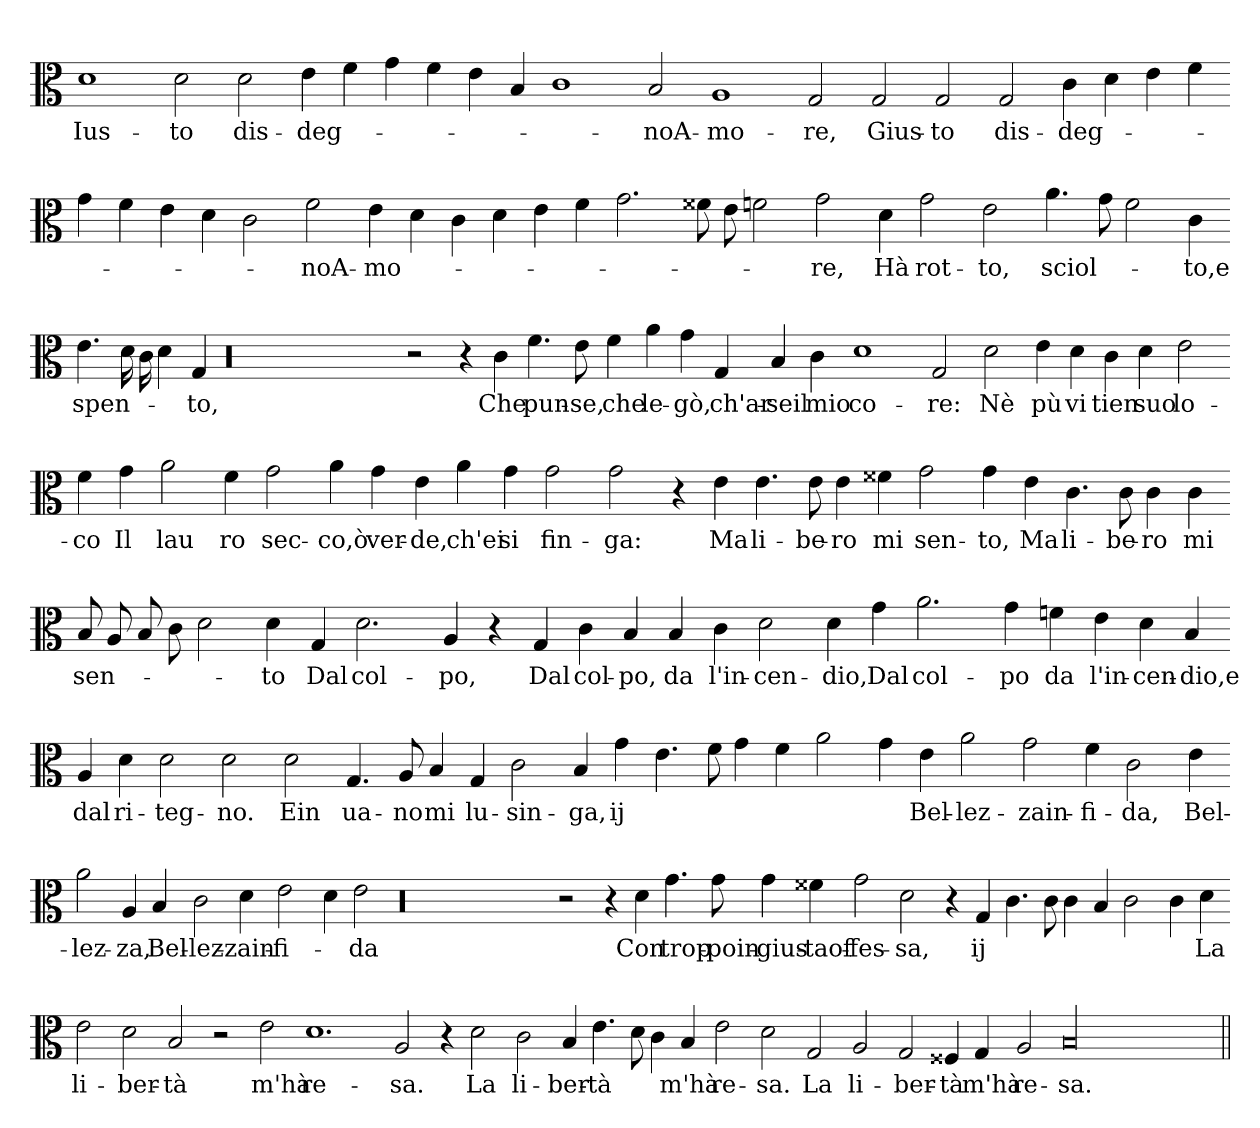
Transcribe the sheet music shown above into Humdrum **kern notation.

**kern	**text
*part1	*part1
*staff1	*staff1
*clefC3	*
*k[]	*
=	=
1d	Ius-
2d	to
2d	dis-
4e	deg-
4f	.
4g	.
4f	.
4e	.
4B	.
1c	.
2B	noA-
1A	mo-
2G	re,
2G	Gius-
2G	to
2G	dis-
4c	deg-
4d	.
4e	.
4f	.
=-	=-
4g	.
4f	.
4e	.
4d	.
2c	.
2f	noA-
4e	mo-
4d	.
4c	.
4d	.
4e	.
4f	.
2.g	.
8f##X	.
8e	.
2f	.
2g	re,
4d	Hà
2g	rot-
2e	to,
4.a	sciol-
8g	.
2f	.
4c	to,e
=-	=-
4.e	spen-
16d	.
16c	.
4d	.
4G	to,
00r	.
2r	.
4r	.
4c	Che
4.f	pun-
8e	se,
4f	che
4a	le-
4g	gò,
4G	ch'ar-
4B	seil
4c	mio
1d	co-
2G	re:
2d	Nѐ
4e	pù
4d	vi
4c	tien
4d	suo
2e	lo-
=-	=-
4f	co
4g	Il
2a	lau
4f	ro
2g	sec-
4a	co,ò
4g	ver-
4e	de,
4a	ch'ei
4g	si
2g	fin-
2g	ga:
4r	.
4e	Ma
4.e	li-
8e	be-
4e	ro
4f##X	mi
2g	sen-
4g	to,
4e	Ma
4.c	li-
8c	be-
4c	ro
4c	mi
=-	=-
8B	sen-
8A	.
8B	.
8c	.
2d	.
4d	to
4G	Dal
2.d	col-
4A	po,
4r	.
4G	Dal
4c	col-
4B	po,
4B	da
4c	l'in-
2d	cen-
4d	dio,
4g	Dal
2.a	col-
4g	po
4f	da
4e	l'in-
4d	cen-
4B	dio,e
=-	=-
4A	dal
4d	ri-
2d	teg-
2d	no.
2d	Ein
4.G	ua-
8A	no
4B	mi
4G	lu-
2c	sin-
4B	ga,
4g	ij
4.e	.
8f	.
4g	.
4f	.
2a	.
4g	.
4e	Bel-
2a	lez-
2g	zain-
4f	fi-
2c	da,
4e	Bel-
=-	=-
2a	lez-
4A	za,
4B	Bel-
2c	lez-
4d	zain-
2e	fi-
4d	.
2e	da
00r	.
2r	.
4r	.
4d	Con
4.g	trop-
8g	poin-
4g	gius-
4f##X	taof-
2g	fes-
2d	sa,
4r	.
4G	ij
4.c	.
8c	.
4c	.
4B	.
2c	.
4c	.
4d	La
=-	=-
2e	li-
2d	ber-
2B	tà
2r	.
2e	m'hà
1.d	re-
2A	sa.
4r	.
2d	La
2c	li-
4B	ber-
4.e	tà
8d	.
4c	.
4B	m'hà
2e	re-
2d	sa.
2G	La
2A	li-
2G	ber-
4F##X	tà
4G	m'hà
2A	re-
00B/	sa.
=||	=||
*-	*-
